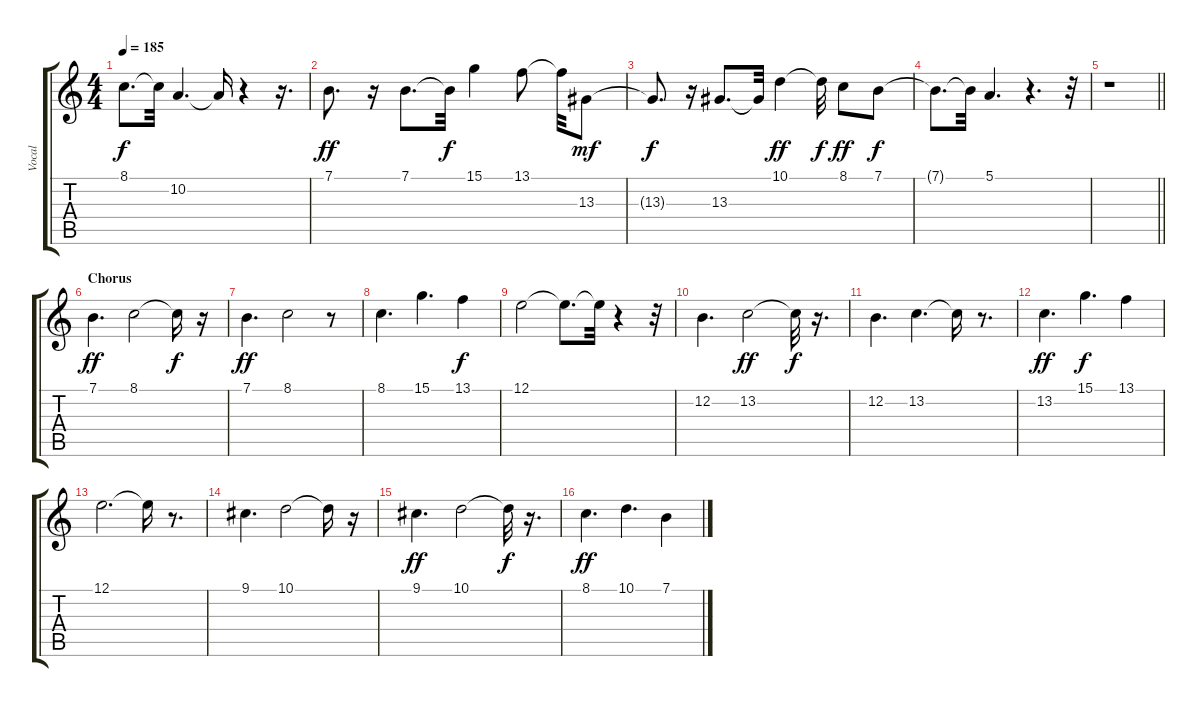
\track ("Vocal" "Vocal") {instrument flute}
\staff {score tabs}
\tuning (E4 B3 G3 D3 A2 E2) {hide}
\ts (4 4)
\tempo 185
\clef g2
\ks c
8.1{t}.8{d dy f} 8.1{t}.32 10.2.4{d} 10.2{t}.16 r.4 r.16{d} |
7.1.8{d dy ff} r.16 7.1.8{d} 7.1{t}.32{dy f} 15.1.4 13.1.8 13.1{t}.32 13.3.8{dy mf} |
13.3{t}.8{d dy f} r.16 13.3.8{d} 13.3{t}.32 10.1.4{dy ff} 10.1{t}.32{dy f} 8.1.8{dy ff} 7.1.8{dy f} |
7.1{t}.8{d} 7.1{t}.32 5.1.4{d} r.4{d} r.32 |
\barLineRight lightlight
r.1 |
\section ("" "Chorus")
7.1.4{d dy ff} 8.1.2 8.1{t}.16{dy f} r.16 |
7.1.4{d dy ff} 8.1.2 r.8 |
8.1.4{d} 15.1.4{d} 13.1.4{dy f} |
12.1.2 12.1{t}.8{d} 12.1{t}.32 r.4 r.32 |
12.2.4{d} 13.2.2{dy ff} 13.2{t}.32{dy f} r.16{d} |
12.2.4{d} 13.2.4{d} 13.2{t}.16 r.8{d} |
13.2.4{d dy ff} 15.1.4{d dy f} 13.1.4 |
12.1.2{d} 12.1{t}.16 r.8{d} |
9.1.4{d} 10.1.2 10.1{t}.16 r.16 |
9.1.4{d dy ff} 10.1.2 10.1{t}.32{dy f} r.16{d} |
8.1.4{d dy ff} 10.1.4{d} 7.1.4
